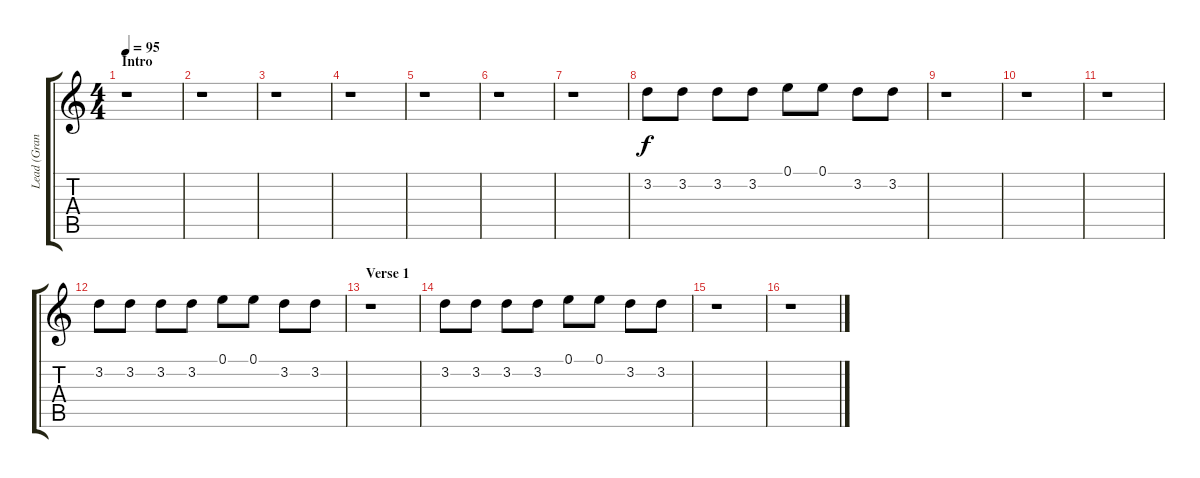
\track ("Lead (Grant Nicholas)" "Lead (Gran") {instrument distortionguitar}
\staff {score tabs}
\tuning (E4 B3 G3 D3 A2 D2) {hide}
\ts (4 4)
\section ("" "Intro")
\tempo 95
\clef g2
\ks c
r.1{dy f instrument distortionguitar} |
r.1 |
r.1 |
r.1 |
r.1 |
r.1 |
r.1 |
3.2.8 3.2.8 3.2.8 3.2.8 0.1.8 0.1.8 3.2.8 3.2.8 |
r.1 |
r.1 |
r.1 |
3.2.8 3.2.8 3.2.8 3.2.8 0.1.8 0.1.8 3.2.8 3.2.8 |
\section ("" "Verse 1")
r.1 |
3.2.8 3.2.8 3.2.8 3.2.8 0.1.8 0.1.8 3.2.8 3.2.8 |
r.1 |
r.1
